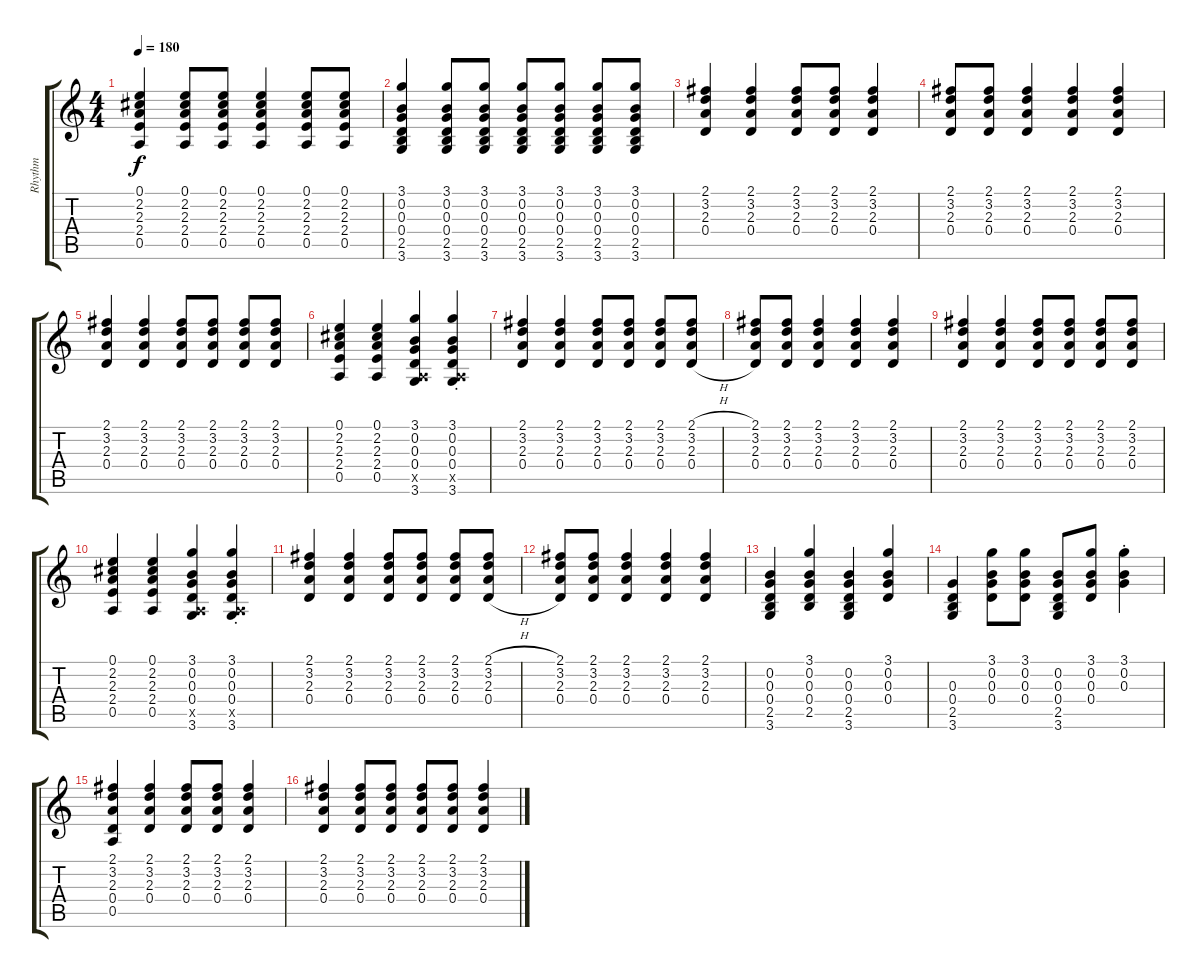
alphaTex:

\track ("Rhythm" "Rhythm") {instrument acousticguitarsteel}
\staff {score tabs}
\tuning (E4 B3 G3 D3 A2 E2) {hide}
\ts (4 4)
\tempo 180
\clef g2
\ks c
(0.1 2.2 2.3 2.4 0.5).4{dy f} (0.1 2.2 2.3 2.4 0.5).8 (0.1 2.2 2.3 2.4 0.5).8 (0.1 2.2 2.3 2.4 0.5).4 (0.1 2.2 2.3 2.4 0.5).8 (0.1 2.2 2.3 2.4 0.5).8 |
(3.1 0.2 0.3 0.4 2.5 3.6).4 (3.1 0.2 0.3 0.4 2.5 3.6).8 (3.1 0.2 0.3 0.4 2.5 3.6).8 (3.1 0.2 0.3 0.4 2.5 3.6).8 (3.1 0.2 0.3 0.4 2.5 3.6).8 (3.1 0.2 0.3 0.4 2.5 3.6).8 (3.1 0.2 0.3 0.4 2.5 3.6).8 |
(2.1 3.2 2.3 0.4).4{beam Up} (2.1 3.2 2.3 0.4).4{beam Up} (2.1 3.2 2.3 0.4).8{beam Up} (2.1 3.2 2.3 0.4).8{beam Up} (2.1 3.2 2.3 0.4).4{beam Up} |
(2.1 3.2 2.3 0.4).8{beam Up} (2.1 3.2 2.3 0.4).8{beam Up} (2.1 3.2 2.3 0.4).4{beam Up} (2.1 3.2 2.3 0.4).4{beam Up} (2.1 3.2 2.3 0.4).4{beam Up} |
(2.1 3.2 2.3 0.4).4{beam Up} (2.1 3.2 2.3 0.4).4{beam Up} (2.1 3.2 2.3 0.4).8{beam Up} (2.1 3.2 2.3 0.4).8{beam Up} (2.1 3.2 2.3 0.4).8{beam Up} (2.1 3.2 2.3 0.4).8{beam Up} |
(0.1 2.2 2.3 2.4 0.5).4 (0.1 2.2 2.3 2.4 0.5).4 (3.1 0.2 0.3 0.4 0.5{x} 3.6).4 (3.1 0.2 0.3 0.4{st} 0.5{x} 3.6).4 |
(2.1 3.2 2.3 0.4).4{beam Up} (2.1 3.2 2.3 0.4).4{beam Up} (2.1 3.2 2.3 0.4).8{beam Up} (2.1 3.2 2.3 0.4).8{beam Up} (2.1 3.2 2.3 0.4).8{beam Up} (2.1{h} 3.2{h} 2.3{h} 0.4{h}).8{beam Up} |
(2.1 3.2 2.3 0.4).8 (2.1 3.2 2.3 0.4).8 (2.1 3.2 2.3 0.4).4 (2.1 3.2 2.3 0.4).4 (2.1 3.2 2.3 0.4).4 |
(2.1 3.2 2.3 0.4).4{beam Up} (2.1 3.2 2.3 0.4).4{beam Up} (2.1 3.2 2.3 0.4).8{beam Up} (2.1 3.2 2.3 0.4).8{beam Up} (2.1 3.2 2.3 0.4).8{beam Up} (2.1 3.2 2.3 0.4).8{beam Up} |
(0.1 2.2 2.3 2.4 0.5).4 (0.1 2.2 2.3 2.4 0.5).4 (3.1 0.2 0.3 0.4 0.5{x} 3.6).4 (3.1 0.2 0.3 0.4{st} 0.5{x} 3.6).4 |
(2.1 3.2 2.3 0.4).4{beam Up} (2.1 3.2 2.3 0.4).4{beam Up} (2.1 3.2 2.3 0.4).8{beam Up} (2.1 3.2 2.3 0.4).8{beam Up} (2.1 3.2 2.3 0.4).8{beam Up} (2.1{h} 3.2{h} 2.3{h} 0.4{h}).8{beam Up} |
(2.1 3.2 2.3 0.4).8 (2.1 3.2 2.3 0.4).8 (2.1 3.2 2.3 0.4).4 (2.1 3.2 2.3 0.4).4 (2.1 3.2 2.3 0.4).4 |
(0.2 0.3 0.4 2.5 3.6).4 (3.1 0.2 0.3 0.4 2.5).4 (0.2 0.3 0.4 2.5 3.6).4{beam Up} (3.1 0.2 0.3 0.4).4{beam Up} |
(0.3 0.4 2.5 3.6).4 (3.1 0.2 0.3 0.4).8 (3.1 0.2 0.3 0.4).8 (0.2 0.3 0.4 2.5 3.6).8 (3.1 0.2 0.3 0.4).8 (3.1 0.2 0.3{st}).4 |
(2.1 3.2 2.3 0.4 0.5).4{beam Up} (2.1 3.2 2.3 0.4).4{beam Up} (2.1 3.2 2.3 0.4).8{beam Up} (2.1 3.2 2.3 0.4).8{beam Up} (2.1 3.2 2.3 0.4).4{beam Up} |
(2.1 3.2 2.3 0.4).4 (2.1 3.2 2.3 0.4).8 (2.1 3.2 2.3 0.4).8 (2.1 3.2 2.3 0.4).8 (2.1 3.2 2.3 0.4).8 (2.1 3.2 2.3 0.4).4
